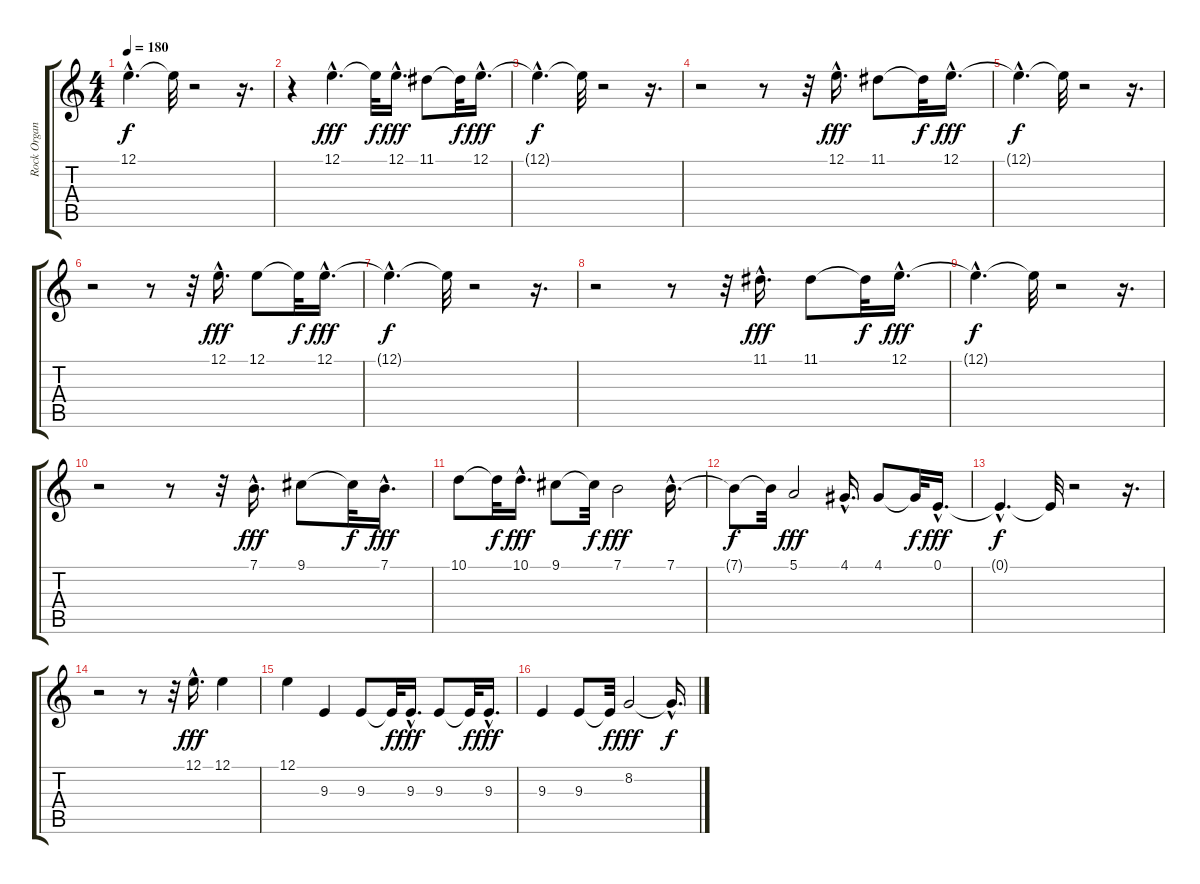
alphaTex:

\track ("Rock Organ Lead" "Rock Organ") {instrument rockorgan}
\staff {score tabs}
\tuning (E4 B3 G3 D3 A2 E2) {hide}
\ts (4 4)
\tempo 180
\clef g2
\ks c
12.1{hac t}.4{d dy f} 12.1{t}.32 r.2 r.16{d} |
r.4 12.1{hac}.4{d dy fff} 12.1{t}.32{dy f} 12.1{hac}.16{d dy fff} 11.1.8 11.1{t}.32{dy f} 12.1{hac}.16{d dy fff} |
12.1{hac t}.4{d dy f} 12.1{t}.32 r.2 r.16{d} |
r.2 r.8 r.32 12.1{hac}.16{d dy fff} 11.1.8 11.1{t}.32{dy f} 12.1{hac}.16{d dy fff} |
12.1{hac t}.4{d dy f} 12.1{t}.32 r.2 r.16{d} |
r.2 r.8 r.32 12.1{hac}.16{d dy fff} 12.1.8 12.1{t}.32{dy f} 12.1{hac}.16{d dy fff} |
12.1{hac t}.4{d dy f} 12.1{t}.32 r.2 r.16{d} |
r.2 r.8 r.32 11.1{hac}.16{d dy fff} 11.1.8 11.1{t}.32{dy f} 12.1{hac}.16{d dy fff} |
12.1{hac t}.4{d dy f} 12.1{t}.32 r.2 r.16{d} |
r.2 r.8 r.32 7.1{hac}.16{d dy fff} 9.1.8 9.1{t}.32{dy f} 7.1{hac}.16{d dy fff} |
10.1.8 10.1{t}.32{dy f} 10.1{hac}.16{d dy fff} 9.1.8 9.1{t}.32{dy f} 7.1.2{dy fff} 7.1{hac}.16{d} |
7.1{t}.8{dy f} 7.1{t}.32 5.1.2{dy fff} 4.1{hac}.16{d} 4.1.8 4.1{t}.32{dy f} 0.1{hac}.16{d dy fff} |
0.1{hac t}.4{d dy f} 0.1{t}.32 r.2 r.16{d} |
r.2 r.8 r.32 12.1{hac}.16{d dy fff} 12.1.4 |
12.1.4 9.3.4 9.3.8 9.3{t}.32{dy f} 9.3{hac}.16{d dy fff} 9.3.8 9.3{t}.32{dy f} 9.3{hac}.16{d dy fff} |
9.3.4 9.3.8 9.3{t}.32{dy f} 8.2.2{dy fff} 8.2{hac t}.16{d dy f}
